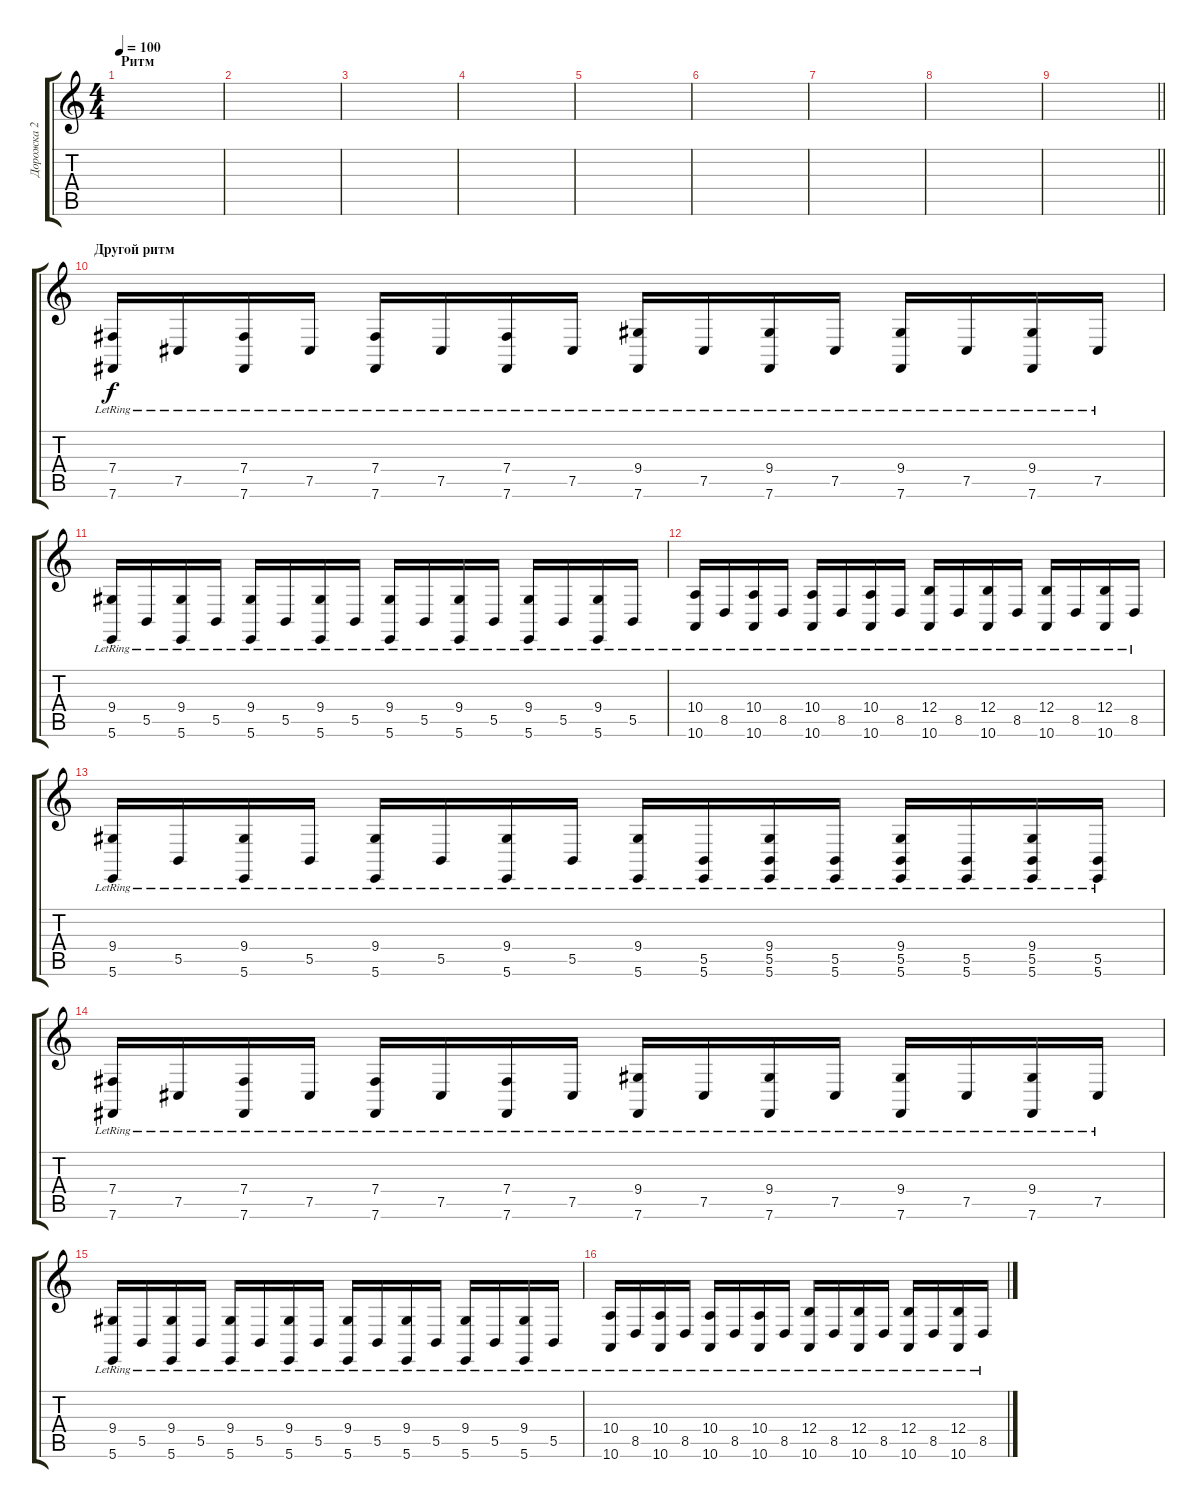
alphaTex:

\track ("Дорожка 2" "Дорожка 2") {instrument stringensemble1}
\staff {score tabs}
\tuning (Db4 Ab3 E3 B2 Gb2 B1) {hide}
\ts (4 4)
\section ("" "Ритм")
\tempo 100
\clef g2
\ks c
|
|
|
|
|
|
|
|
\barLineRight lightlight
|
\section ("" "Другой ритм")
(7.4{lr} 7.6{lr}).16 7.5{lr}.16 (7.4{lr} 7.6{lr}).16 7.5{lr}.16 (7.4{lr} 7.6{lr}).16 7.5{lr}.16 (7.4{lr} 7.6{lr}).16 7.5{lr}.16 (9.4{lr} 7.6{lr}).16 7.5{lr}.16 (9.4{lr} 7.6{lr}).16 7.5{lr}.16 (9.4{lr} 7.6{lr}).16 7.5{lr}.16 (9.4{lr} 7.6{lr}).16 7.5{lr}.16 |
(9.4{lr} 5.6{lr}).16 5.5{lr}.16 (9.4{lr} 5.6{lr}).16 5.5{lr}.16 (9.4{lr} 5.6{lr}).16 5.5{lr}.16 (9.4{lr} 5.6{lr}).16 5.5{lr}.16 (9.4{lr} 5.6{lr}).16 5.5{lr}.16 (9.4{lr} 5.6{lr}).16 5.5{lr}.16 (9.4{lr} 5.6{lr}).16 5.5{lr}.16 (9.4{lr} 5.6{lr}).16 5.5{lr}.16 |
(10.4{lr} 10.6{lr}).16 8.5{lr}.16 (10.4{lr} 10.6{lr}).16 8.5{lr}.16 (10.4{lr} 10.6{lr}).16 8.5{lr}.16 (10.4{lr} 10.6{lr}).16 8.5{lr}.16 (12.4{lr} 10.6{lr}).16 8.5{lr}.16 (12.4{lr} 10.6{lr}).16 8.5{lr}.16 (12.4{lr} 10.6{lr}).16 8.5{lr}.16 (12.4{lr} 10.6{lr}).16 8.5{lr}.16 |
(9.4{lr} 5.6{lr}).16 5.5{lr}.16 (9.4{lr} 5.6{lr}).16 5.5{lr}.16 (9.4{lr} 5.6{lr}).16 5.5{lr}.16 (9.4{lr} 5.6{lr}).16 5.5{lr}.16 (9.4{lr} 5.6{lr}).16 (5.5{lr} 5.6).16 (9.4{lr} 5.5 5.6{lr}).16 (5.5{lr} 5.6).16 (9.4{lr} 5.5 5.6{lr}).16 (5.5{lr} 5.6).16 (9.4{lr} 5.5 5.6{lr}).16 (5.5{lr} 5.6).16 |
(7.4{lr} 7.6{lr}).16 7.5{lr}.16 (7.4{lr} 7.6{lr}).16 7.5{lr}.16 (7.4{lr} 7.6{lr}).16 7.5{lr}.16 (7.4{lr} 7.6{lr}).16 7.5{lr}.16 (9.4{lr} 7.6{lr}).16 7.5{lr}.16 (9.4{lr} 7.6{lr}).16 7.5{lr}.16 (9.4{lr} 7.6{lr}).16 7.5{lr}.16 (9.4{lr} 7.6{lr}).16 7.5{lr}.16 |
(9.4{lr} 5.6{lr}).16 5.5{lr}.16 (9.4{lr} 5.6{lr}).16 5.5{lr}.16 (9.4{lr} 5.6{lr}).16 5.5{lr}.16 (9.4{lr} 5.6{lr}).16 5.5{lr}.16 (9.4{lr} 5.6{lr}).16 5.5{lr}.16 (9.4{lr} 5.6{lr}).16 5.5{lr}.16 (9.4{lr} 5.6{lr}).16 5.5{lr}.16 (9.4{lr} 5.6{lr}).16 5.5{lr}.16 |
(10.4{lr} 10.6{lr}).16 8.5{lr}.16 (10.4{lr} 10.6{lr}).16 8.5{lr}.16 (10.4{lr} 10.6{lr}).16 8.5{lr}.16 (10.4{lr} 10.6{lr}).16 8.5{lr}.16 (12.4{lr} 10.6{lr}).16 8.5{lr}.16 (12.4{lr} 10.6{lr}).16 8.5{lr}.16 (12.4{lr} 10.6{lr}).16 8.5{lr}.16 (12.4{lr} 10.6{lr}).16 8.5{lr}.16
